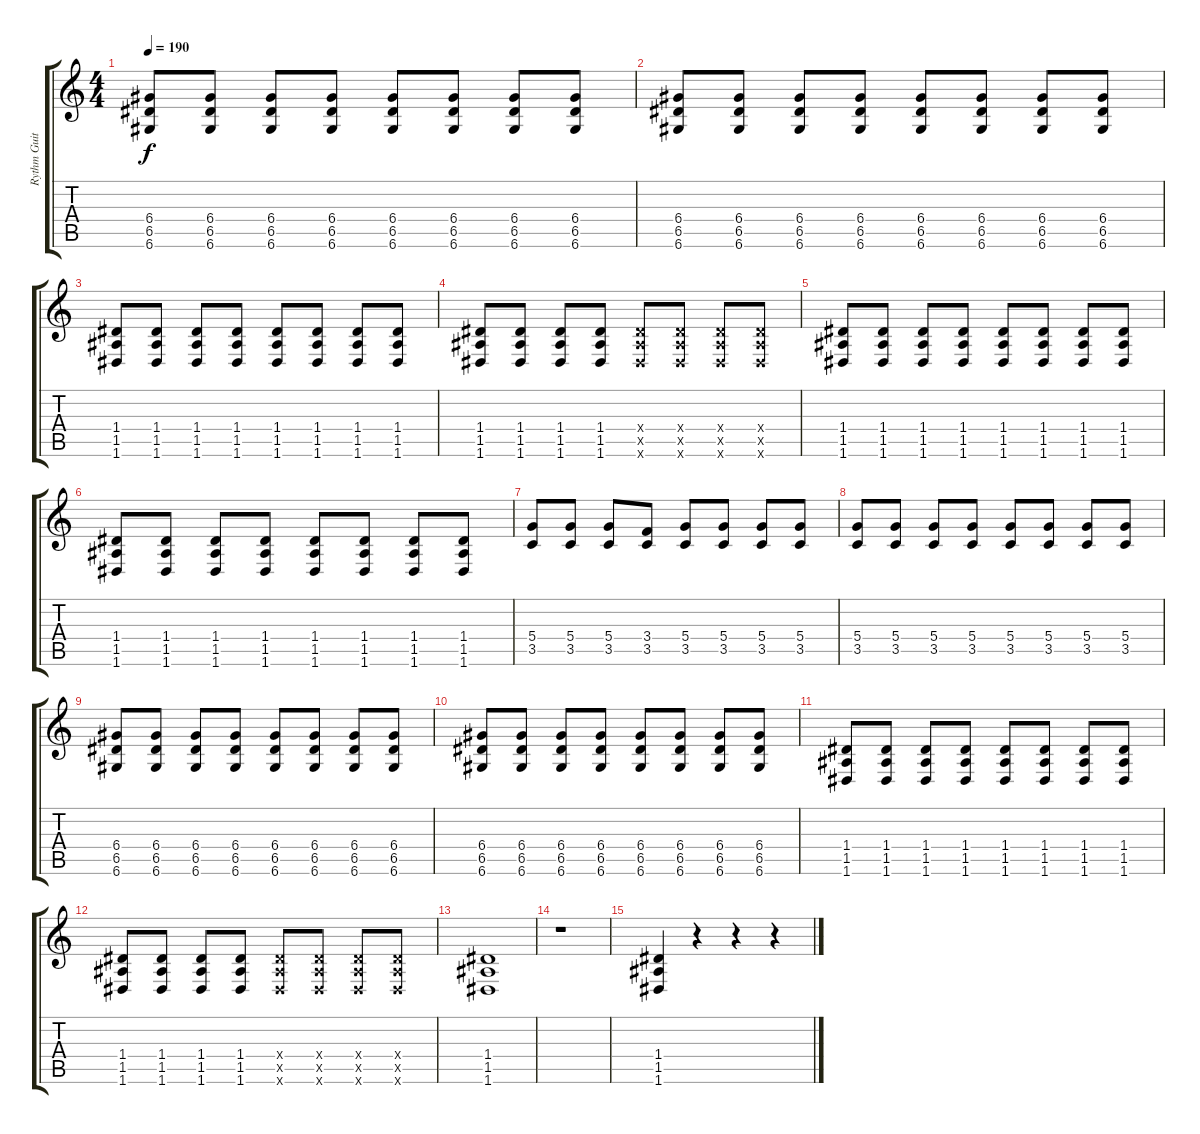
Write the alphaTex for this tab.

\track ("Rythm Guitar" "Rythm Guit") {instrument distortionguitar}
\staff {score tabs}
\tuning (E4 B3 G3 D3 A2 D2) {hide}
\ts (4 4)
\tempo 190
\clef g2
\ks c
(6.4 6.5 6.6).8{dy f} (6.4 6.5 6.6).8 (6.4 6.5 6.6).8 (6.4 6.5 6.6).8 (6.4 6.5 6.6).8 (6.4 6.5 6.6).8 (6.4 6.5 6.6).8 (6.4 6.5 6.6).8 |
(6.4 6.5 6.6).8 (6.4 6.5 6.6).8 (6.4 6.5 6.6).8 (6.4 6.5 6.6).8 (6.4 6.5 6.6).8 (6.4 6.5 6.6).8 (6.4 6.5 6.6).8 (6.4 6.5 6.6).8 |
(1.4 1.5 1.6).8 (1.4 1.5 1.6).8 (1.4 1.5 1.6).8 (1.4 1.5 1.6).8 (1.4 1.5 1.6).8 (1.4 1.5 1.6).8 (1.4 1.5 1.6).8 (1.4 1.5 1.6).8 |
(1.4 1.5 1.6).8 (1.4 1.5 1.6).8 (1.4 1.5 1.6).8 (1.4 1.5 1.6).8 (1.4{x} 1.5{x} 1.6{x}).8 (1.4{x} 1.5{x} 1.6{x}).8 (1.4{x} 1.5{x} 1.6{x}).8 (1.4{x} 1.5{x} 1.6{x}).8 |
(1.4 1.5 1.6).8 (1.4 1.5 1.6).8 (1.4 1.5 1.6).8 (1.4 1.5 1.6).8 (1.4 1.5 1.6).8 (1.4 1.5 1.6).8 (1.4 1.5 1.6).8 (1.4 1.5 1.6).8 |
(1.4 1.5 1.6).8 (1.4 1.5 1.6).8 (1.4 1.5 1.6).8 (1.4 1.5 1.6).8 (1.4 1.5 1.6).8 (1.4 1.5 1.6).8 (1.4 1.5 1.6).8 (1.4 1.5 1.6).8 |
(5.4 3.5).8 (5.4 3.5).8 (5.4 3.5).8 (3.4 3.5).8 (5.4 3.5).8 (5.4 3.5).8 (5.4 3.5).8 (5.4 3.5).8 |
(5.4 3.5).8 (5.4 3.5).8 (5.4 3.5).8 (5.4 3.5).8 (5.4 3.5).8 (5.4 3.5).8 (5.4 3.5).8 (5.4 3.5).8 |
(6.4 6.5 6.6).8 (6.4 6.5 6.6).8 (6.4 6.5 6.6).8 (6.4 6.5 6.6).8 (6.4 6.5 6.6).8 (6.4 6.5 6.6).8 (6.4 6.5 6.6).8 (6.4 6.5 6.6).8 |
(6.4 6.5 6.6).8 (6.4 6.5 6.6).8 (6.4 6.5 6.6).8 (6.4 6.5 6.6).8 (6.4 6.5 6.6).8 (6.4 6.5 6.6).8 (6.4 6.5 6.6).8 (6.4 6.5 6.6).8 |
(1.4 1.5 1.6).8 (1.4 1.5 1.6).8 (1.4 1.5 1.6).8 (1.4 1.5 1.6).8 (1.4 1.5 1.6).8 (1.4 1.5 1.6).8 (1.4 1.5 1.6).8 (1.4 1.5 1.6).8 |
(1.4 1.5 1.6).8 (1.4 1.5 1.6).8 (1.4 1.5 1.6).8 (1.4 1.5 1.6).8 (1.4{x} 1.5{x} 1.6{x}).8 (1.4{x} 1.5{x} 1.6{x}).8 (1.4{x} 1.5{x} 1.6{x}).8 (1.4{x} 1.5{x} 1.6{x}).8 |
(1.4 1.5 1.6).1 |
r.1 |
(1.4 1.5 1.6).4 r.4 r.4 r.4
